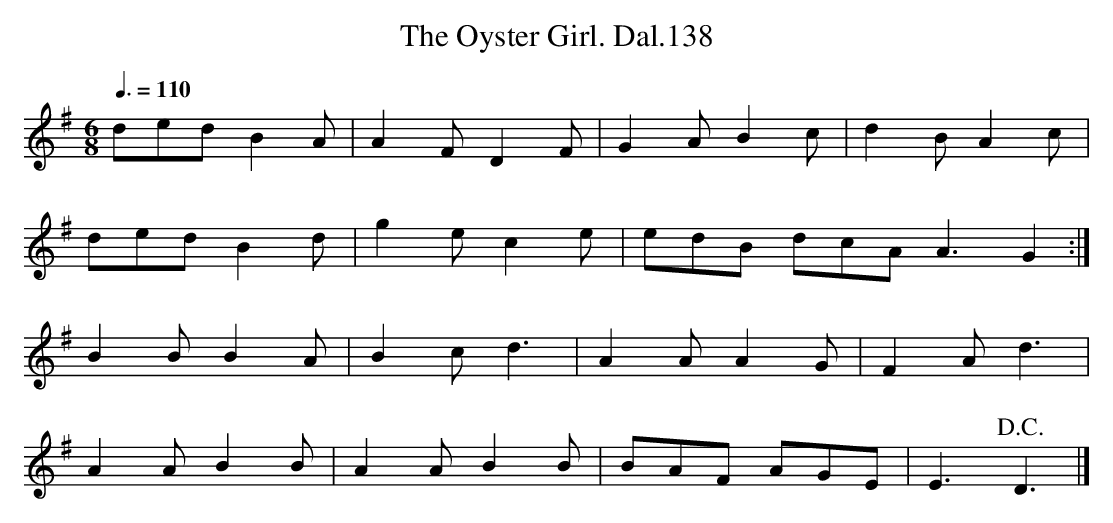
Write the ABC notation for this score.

X:1
T:Oyster Girl. Dal.138, The
M:6/8
L:1/8
Q:3/8=110
K:G
ded B2A|A2FD2F|G2AB2c|d2BA2c|
ded B2d|g2e c2e|edB dcAA3G2:|
B2B B2A|B2c d3|A2A A2G|F2A d3|
A2A B2B|A2A B2B|BAF AGE|E3!D.C.!D3|]
